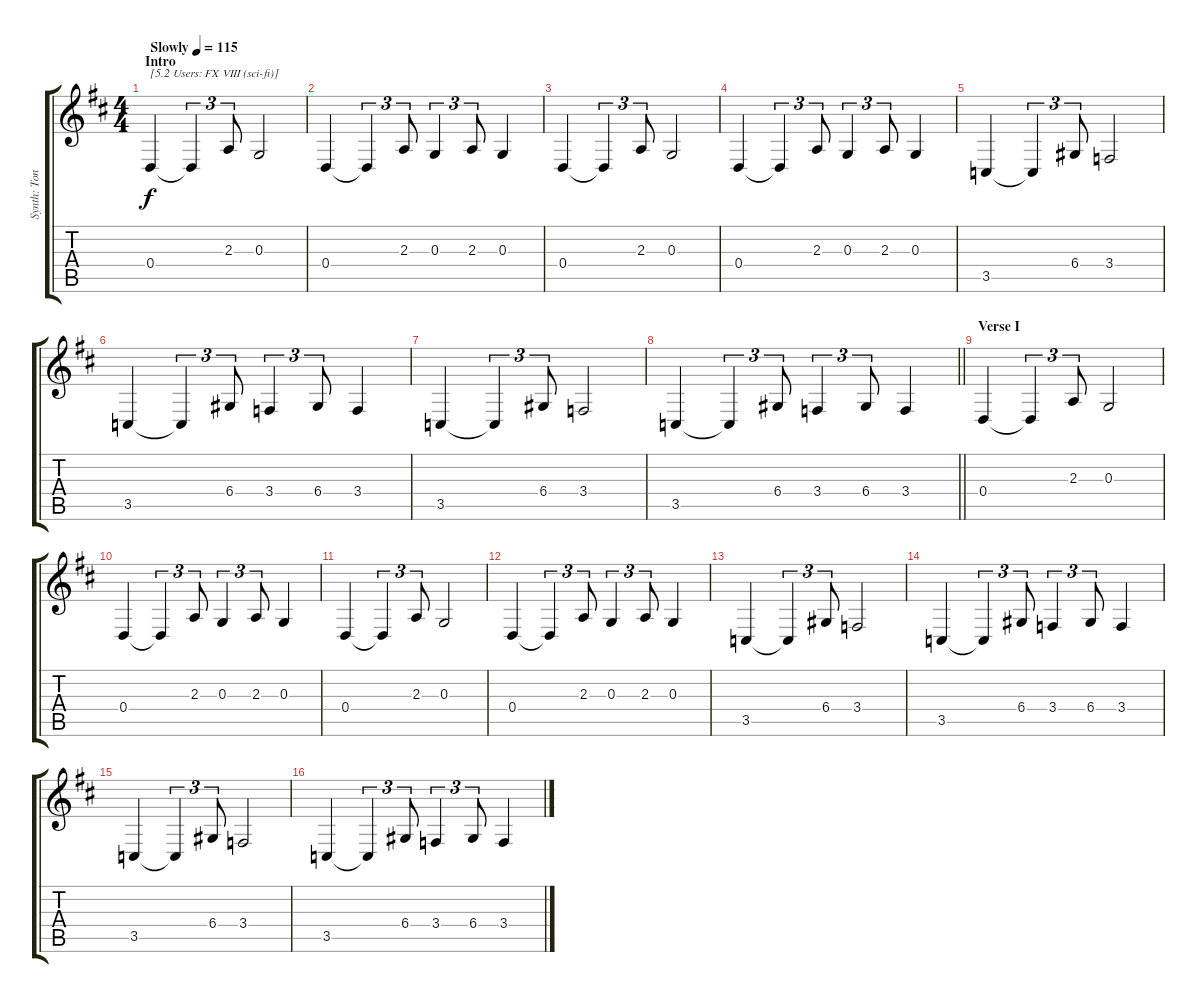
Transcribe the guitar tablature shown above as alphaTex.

\track ("Synth: Tony" "Synth: Ton") {instrument fx8scifi}
\staff {score tabs}
\tuning (E4 B3 G3 D3 A2 E2) {hide}
\ts (4 4)
\section ("" "Intro")
\tempo (115 "Slowly")
\clef g2
\ks d
0.4.4{txt "[5.2 Users: FX VIII (sci-fi)]" dy f instrument fx8scifi} 0.4{t}.4{tu (3 2)} 2.3.8{tu (3 2)} 0.3.2 |
0.4.4 0.4{t}.4{tu (3 2)} 2.3.8{tu (3 2)} 0.3.4{tu (3 2)} 2.3.8{tu (3 2)} 0.3.4 |
0.4.4 0.4{t}.4{tu (3 2)} 2.3.8{tu (3 2)} 0.3.2 |
0.4.4 0.4{t}.4{tu (3 2)} 2.3.8{tu (3 2)} 0.3.4{tu (3 2)} 2.3.8{tu (3 2)} 0.3.4 |
3.5.4 3.5{t}.4{tu (3 2)} 6.4.8{tu (3 2)} 3.4.2 |
3.5.4 3.5{t}.4{tu (3 2)} 6.4.8{tu (3 2)} 3.4.4{tu (3 2)} 6.4.8{tu (3 2)} 3.4.4 |
3.5.4 3.5{t}.4{tu (3 2)} 6.4.8{tu (3 2)} 3.4.2 |
\barLineRight lightlight
3.5.4 3.5{t}.4{tu (3 2)} 6.4.8{tu (3 2)} 3.4.4{tu (3 2)} 6.4.8{tu (3 2)} 3.4.4 |
\section ("" "Verse I")
0.4.4 0.4{t}.4{tu (3 2)} 2.3.8{tu (3 2)} 0.3.2 |
0.4.4 0.4{t}.4{tu (3 2)} 2.3.8{tu (3 2)} 0.3.4{tu (3 2)} 2.3.8{tu (3 2)} 0.3.4 |
0.4.4 0.4{t}.4{tu (3 2)} 2.3.8{tu (3 2)} 0.3.2 |
0.4.4 0.4{t}.4{tu (3 2)} 2.3.8{tu (3 2)} 0.3.4{tu (3 2)} 2.3.8{tu (3 2)} 0.3.4 |
3.5.4 3.5{t}.4{tu (3 2)} 6.4.8{tu (3 2)} 3.4.2 |
3.5.4 3.5{t}.4{tu (3 2)} 6.4.8{tu (3 2)} 3.4.4{tu (3 2)} 6.4.8{tu (3 2)} 3.4.4 |
3.5.4 3.5{t}.4{tu (3 2)} 6.4.8{tu (3 2)} 3.4.2 |
3.5.4 3.5{t}.4{tu (3 2)} 6.4.8{tu (3 2)} 3.4.4{tu (3 2)} 6.4.8{tu (3 2)} 3.4.4
